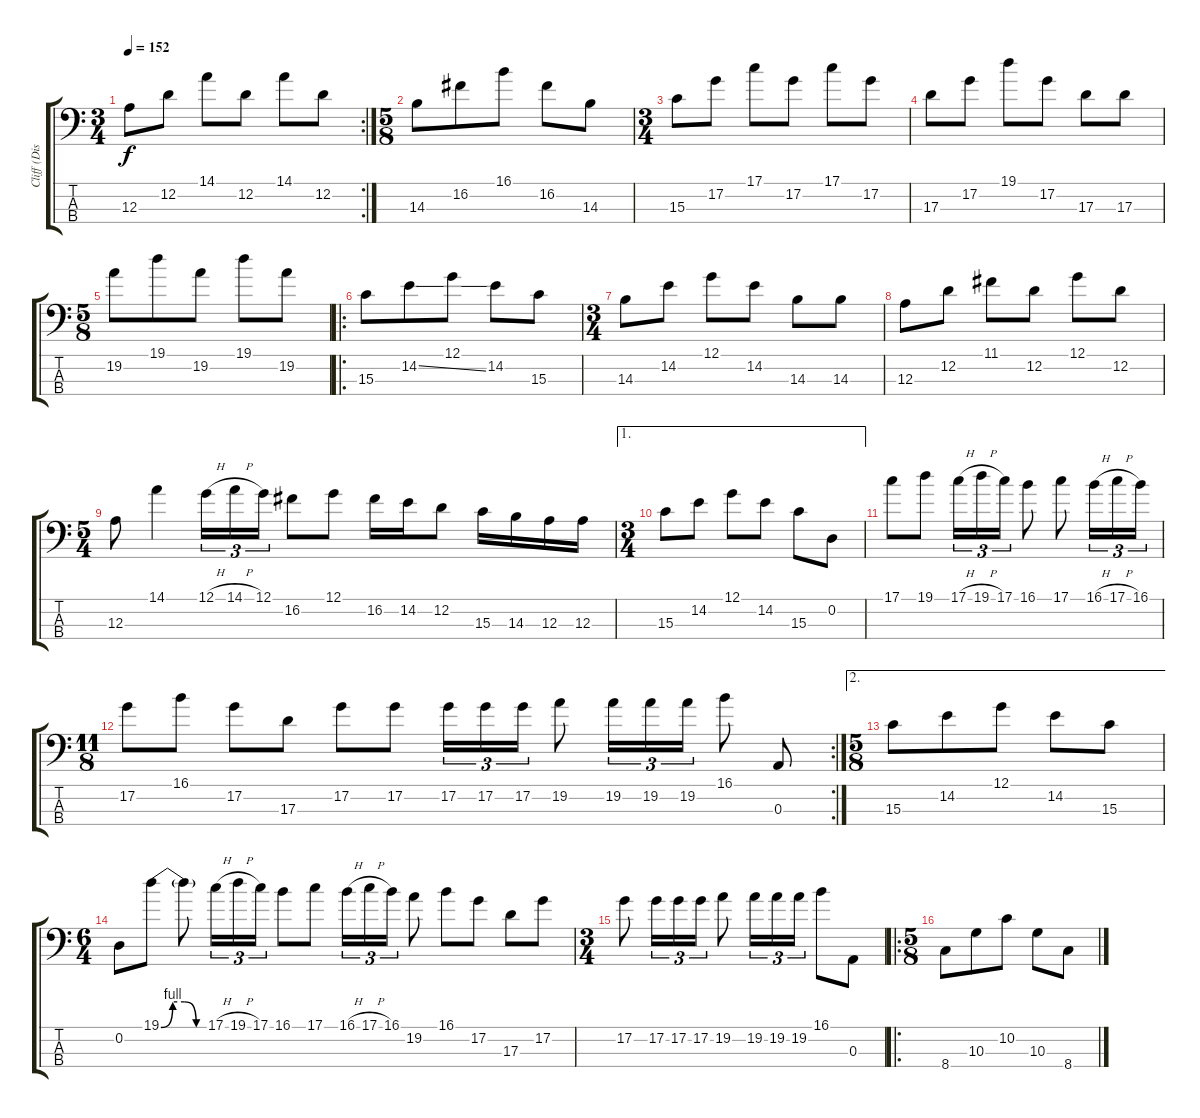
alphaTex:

\track ("Cliff (Distortion Bass)" "Cliff (Dis") {instrument distortionguitar}
\staff {score tabs}
\tuning (G2 D2 A1 E1) {hide}
\rc 2
\ts (3 4)
\tempo 152
\clef f4
\ks c
12.3.8{dy f} 12.2.8 14.1.8 12.2.8 14.1.8 12.2.8 |
\ts (5 8)
14.3.8 16.2.8 16.1.8 16.2.8 14.3.8 |
\ts (3 4)
15.3.8 17.2.8 17.1.8 17.2.8 17.1.8 17.2.8 |
17.3.8 17.2.8 19.1.8 17.2.8 17.3.8 17.3.8 |
\ts (5 8)
19.2.8 19.1.8 19.2.8 19.1.8 19.2.8 |
\ro
15.3.8 14.2{ss}.8 12.1.8 14.2.8 15.3.8 |
\ts (3 4)
14.3.8 14.2.8 12.1.8 14.2.8 14.3.8 14.3.8 |
12.3.8 12.2.8 11.1.8 12.2.8 12.1.8 12.2.8 |
\ts (5 4)
12.3.8 14.1.4 12.1{h}.16{tu (3 2)} 14.1{h}.16{tu (3 2)} 12.1.16{tu (3 2)} 16.2.8 12.1.8 16.2.16 14.2.16 12.2.8 15.3.16 14.3.16 12.3.16 12.3.16 |
\ae 1
\ts (3 4)
15.3.8 14.2.8 12.1.8 14.2.8 15.3.8 0.2.8 |
17.1.8 19.1.8 17.1{h}.16{tu (3 2)} 19.1{h}.16{tu (3 2)} 17.1.16{tu (3 2)} 16.1.8 17.1.8 16.1{h}.16{tu (3 2)} 17.1{h}.16{tu (3 2)} 16.1.16{tu (3 2)} |
\rc 2
\ts (11 8)
17.2.8 16.1.8 17.2.8 17.3.8 17.2.8 17.2.8 17.2.16{tu (3 2)} 17.2.16{tu (3 2)} 17.2.16{tu (3 2)} 19.2.8 19.2.16{tu (3 2)} 19.2.16{tu (3 2)} 19.2.16{tu (3 2)} 16.1.8 0.3.8 |
\ae 2
\ts (5 8)
15.3.8 14.2.8 12.1.8 14.2.8 15.3.8 |
\ts (6 4)
0.2.8 19.1{be (custom 0 0 15 4 30 4 45 0 60 0)}.8 19.1{t}.8 17.1{h}.16{tu (3 2)} 19.1{h}.16{tu (3 2)} 17.1.16{tu (3 2)} 16.1.8 17.1.8 16.1{h}.16{tu (3 2)} 17.1{h}.16{tu (3 2)} 16.1.16{tu (3 2)} 19.2.8 16.1.8 17.2.8 17.3.8 17.2.8 |
\ts (3 4)
17.2.8 17.2.16{tu (3 2)} 17.2.16{tu (3 2)} 17.2.16{tu (3 2)} 19.2.8 19.2.16{tu (3 2)} 19.2.16{tu (3 2)} 19.2.16{tu (3 2)} 16.1.8 0.3.8 |
\ro
\ts (5 8)
8.4.8 10.3.8 10.2.8 10.3.8 8.4.8
